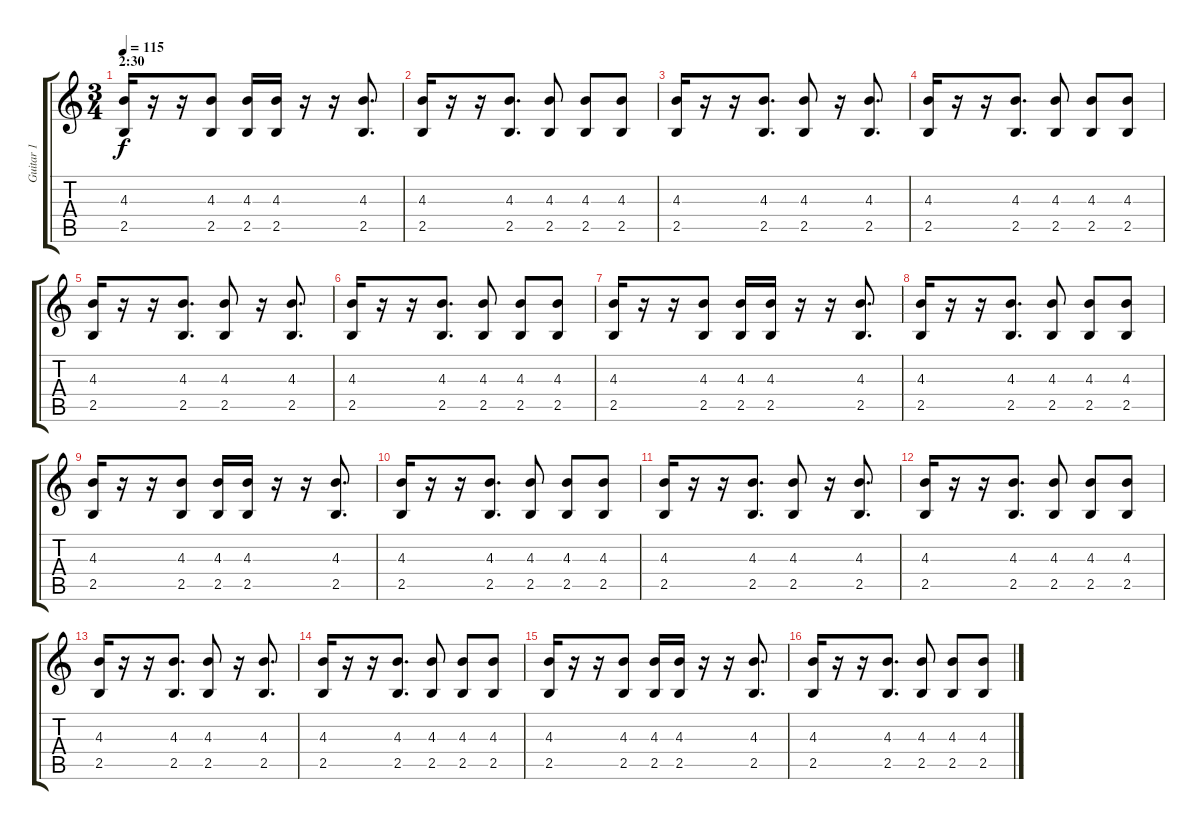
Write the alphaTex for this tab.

\track ("Guitar 1" "Guitar 1") {instrument overdrivenguitar}
\staff {score tabs}
\tuning (E4 B3 G3 D3 A2 E2) {hide}
\ts (3 4)
\section ("" "2:30")
\tempo 115
\clef g2
\ks c
(4.3 2.5).16{dy f} r.16 r.16 (4.3 2.5).8 (4.3 2.5).16 (4.3 2.5).16 r.16 r.16 (4.3 2.5).8{d} |
(4.3 2.5).16 r.16 r.16 (4.3 2.5).8{d} (4.3 2.5).8 (4.3 2.5).8 (4.3 2.5).8 |
(4.3 2.5).16 r.16 r.16 (4.3 2.5).8{d} (4.3 2.5).8 r.16 (4.3 2.5).8{d} |
(4.3 2.5).16 r.16 r.16 (4.3 2.5).8{d} (4.3 2.5).8 (4.3 2.5).8 (4.3 2.5).8 |
(4.3 2.5).16 r.16 r.16 (4.3 2.5).8{d} (4.3 2.5).8 r.16 (4.3 2.5).8{d} |
(4.3 2.5).16 r.16 r.16 (4.3 2.5).8{d} (4.3 2.5).8 (4.3 2.5).8 (4.3 2.5).8 |
(4.3 2.5).16 r.16 r.16 (4.3 2.5).8 (4.3 2.5).16 (4.3 2.5).16 r.16 r.16 (4.3 2.5).8{d} |
(4.3 2.5).16 r.16 r.16 (4.3 2.5).8{d} (4.3 2.5).8 (4.3 2.5).8 (4.3 2.5).8 |
(4.3 2.5).16 r.16 r.16 (4.3 2.5).8 (4.3 2.5).16 (4.3 2.5).16 r.16 r.16 (4.3 2.5).8{d} |
(4.3 2.5).16 r.16 r.16 (4.3 2.5).8{d} (4.3 2.5).8 (4.3 2.5).8 (4.3 2.5).8 |
(4.3 2.5).16 r.16 r.16 (4.3 2.5).8{d} (4.3 2.5).8 r.16 (4.3 2.5).8{d} |
(4.3 2.5).16 r.16 r.16 (4.3 2.5).8{d} (4.3 2.5).8 (4.3 2.5).8 (4.3 2.5).8 |
(4.3 2.5).16 r.16 r.16 (4.3 2.5).8{d} (4.3 2.5).8 r.16 (4.3 2.5).8{d} |
(4.3 2.5).16 r.16 r.16 (4.3 2.5).8{d} (4.3 2.5).8 (4.3 2.5).8 (4.3 2.5).8 |
(4.3 2.5).16 r.16 r.16 (4.3 2.5).8 (4.3 2.5).16 (4.3 2.5).16 r.16 r.16 (4.3 2.5).8{d} |
(4.3 2.5).16 r.16 r.16 (4.3 2.5).8{d} (4.3 2.5).8 (4.3 2.5).8 (4.3 2.5).8
